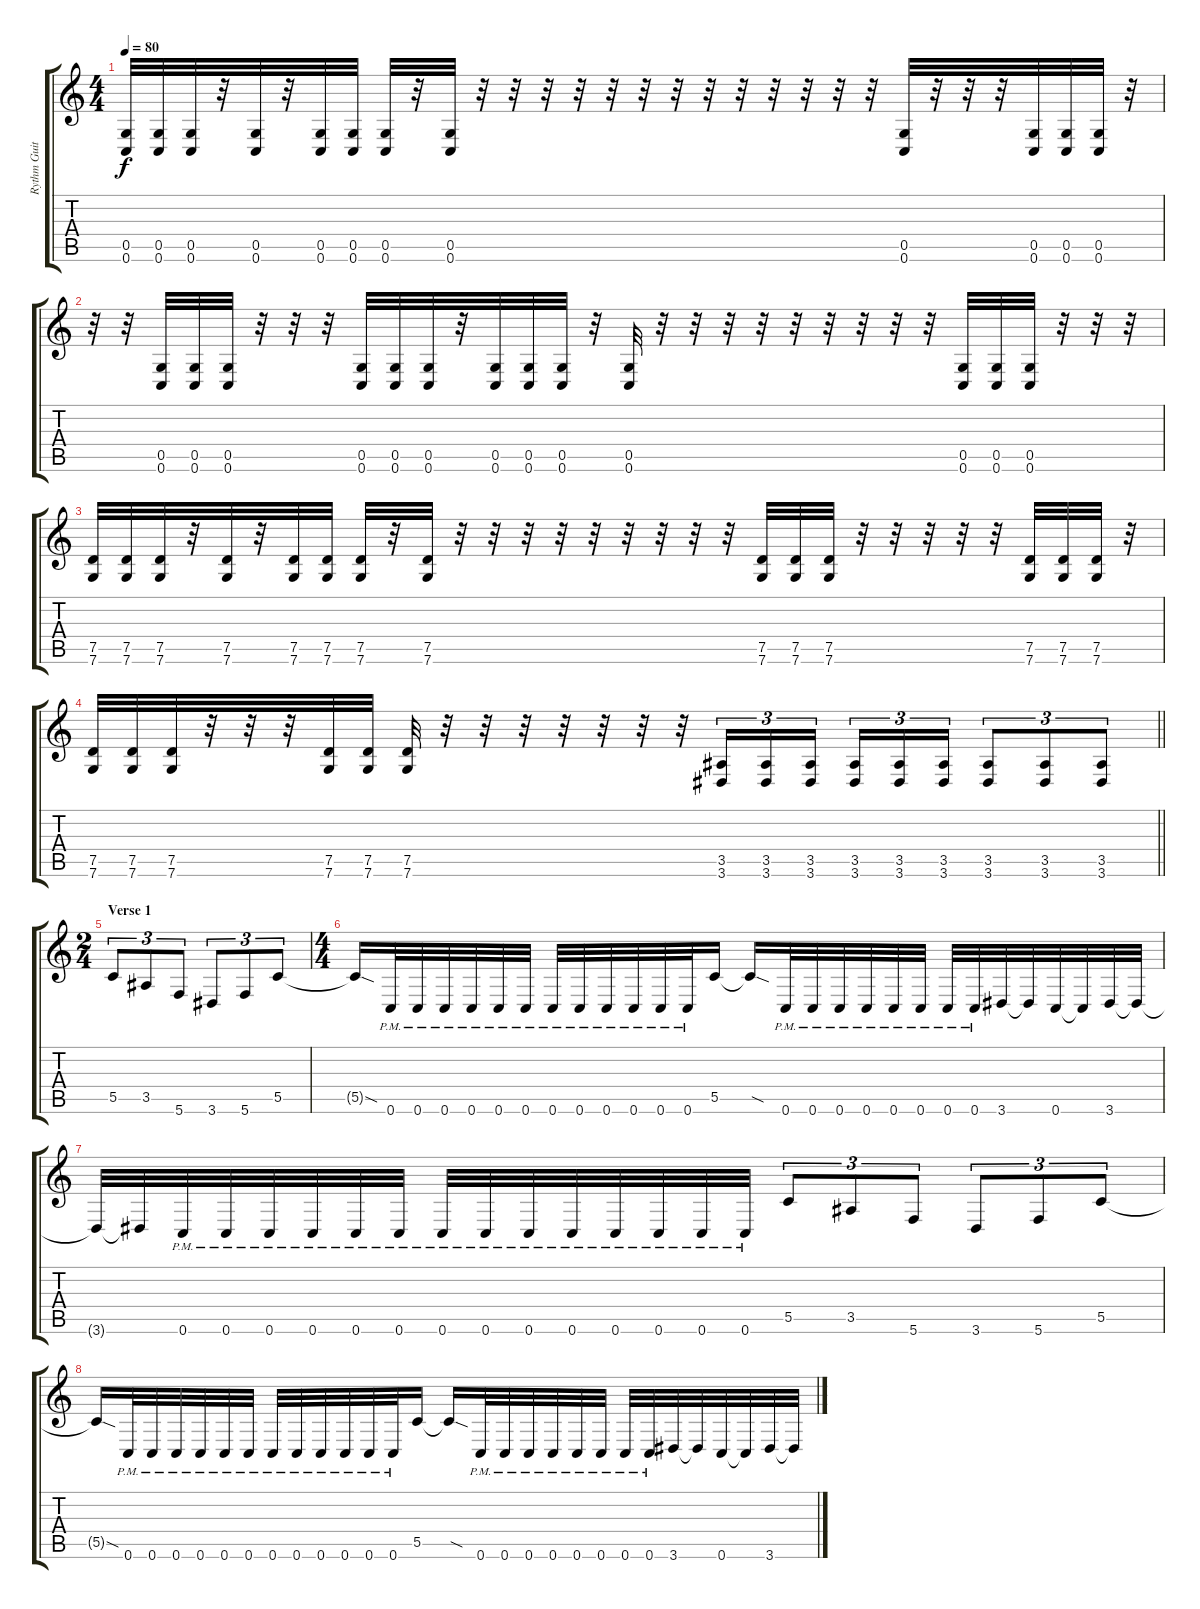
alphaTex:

\track ("Rythm Guitar (Mätze)" "Rythm Guit") {instrument distortionguitar}
\staff {score tabs}
\tuning (D4 A3 F3 C3 G2 C2) {hide}
\ts (4 4)
\tempo 80
\clef g2
\ks c
(0.5 0.6).32{dy f} (0.5 0.6).32 (0.5 0.6).32 r.32 (0.5 0.6).32 r.32 (0.5 0.6).32 (0.5 0.6).32 (0.5 0.6).32 r.32 (0.5 0.6).32 r.32 r.32 r.32 r.32 r.32 r.32 r.32 r.32 r.32 r.32 r.32 r.32 r.32 (0.5 0.6).32 r.32 r.32 r.32 (0.5 0.6).32 (0.5 0.6).32 (0.5 0.6).32 r.32 |
r.32 r.32 (0.5 0.6).32 (0.5 0.6).32 (0.5 0.6).32 r.32 r.32 r.32 (0.5 0.6).32 (0.5 0.6).32 (0.5 0.6).32 r.32 (0.5 0.6).32 (0.5 0.6).32 (0.5 0.6).32 r.32 (0.5 0.6).32 r.32 r.32 r.32 r.32 r.32 r.32 r.32 r.32 r.32 (0.5 0.6).32 (0.5 0.6).32 (0.5 0.6).32 r.32 r.32 r.32 |
(7.5 7.6).32 (7.5 7.6).32 (7.5 7.6).32 r.32 (7.5 7.6).32 r.32 (7.5 7.6).32 (7.5 7.6).32 (7.5 7.6).32 r.32 (7.5 7.6).32 r.32 r.32 r.32 r.32 r.32 r.32 r.32 r.32 r.32 (7.5 7.6).32 (7.5 7.6).32 (7.5 7.6).32 r.32 r.32 r.32 r.32 r.32 (7.5 7.6).32 (7.5 7.6).32 (7.5 7.6).32 r.32 |
\barLineRight lightlight
(7.5 7.6).32 (7.5 7.6).32 (7.5 7.6).32 r.32 r.32 r.32 (7.5 7.6).32 (7.5 7.6).32 (7.5 7.6).32 r.32 r.32 r.32 r.32 r.32 r.32 r.32 (3.5 3.6).16{tu (3 2)} (3.5 3.6).16{tu (3 2)} (3.5 3.6).16{tu (3 2) beam splitsecondary} (3.5 3.6).16{tu (3 2)} (3.5 3.6).16{tu (3 2)} (3.5 3.6).16{tu (3 2)} (3.5 3.6).8{tu (3 2)} (3.5 3.6).8{tu (3 2)} (3.5 3.6).8{tu (3 2)} |
\ts (2 4)
\section ("" "Verse 1")
5.5.8{tu (3 2) balance 4} 3.5.8{tu (3 2)} 5.6.8{tu (3 2)} 3.6.8{tu (3 2)} 5.6.8{tu (3 2)} 5.5.8{tu (3 2)} |
\ts (4 4)
5.5{sod t}.16 0.6{pm}.32 0.6{pm}.32 0.6{pm}.32 0.6{pm}.32 0.6{pm}.32 0.6{pm}.32 0.6{pm}.32 0.6{pm}.32 0.6{pm}.32 0.6{pm}.32 0.6{pm}.32 0.6{pm}.32 5.5.16 5.5{sod t}.16 0.6{pm}.32 0.6{pm}.32 0.6{pm}.32 0.6{pm}.32 0.6{pm}.32 0.6{pm}.32 0.6{pm}.32 0.6{pm}.32 3.6.32 3.6{t}.32 0.6.32 0.6{t}.32 3.6.32 3.6{t}.32 |
3.6{t}.32 3.6{t}.32 0.6{pm}.32 0.6{pm}.32 0.6{pm}.32 0.6{pm}.32 0.6{pm}.32 0.6{pm}.32 0.6{pm}.32 0.6{pm}.32 0.6{pm}.32 0.6{pm}.32 0.6{pm}.32 0.6{pm}.32 0.6{pm}.32 0.6{pm}.32 5.5.8{tu (3 2)} 3.5.8{tu (3 2)} 5.6.8{tu (3 2)} 3.6.8{tu (3 2)} 5.6.8{tu (3 2)} 5.5.8{tu (3 2)} |
5.5{sod t}.16 0.6{pm}.32 0.6{pm}.32 0.6{pm}.32 0.6{pm}.32 0.6{pm}.32 0.6{pm}.32 0.6{pm}.32 0.6{pm}.32 0.6{pm}.32 0.6{pm}.32 0.6{pm}.32 0.6{pm}.32 5.5.16 5.5{sod t}.16 0.6{pm}.32 0.6{pm}.32 0.6{pm}.32 0.6{pm}.32 0.6{pm}.32 0.6{pm}.32 0.6{pm}.32 0.6{pm}.32 3.6.32 3.6{t}.32 0.6.32 0.6{t}.32 3.6.32 3.6{t}.32
